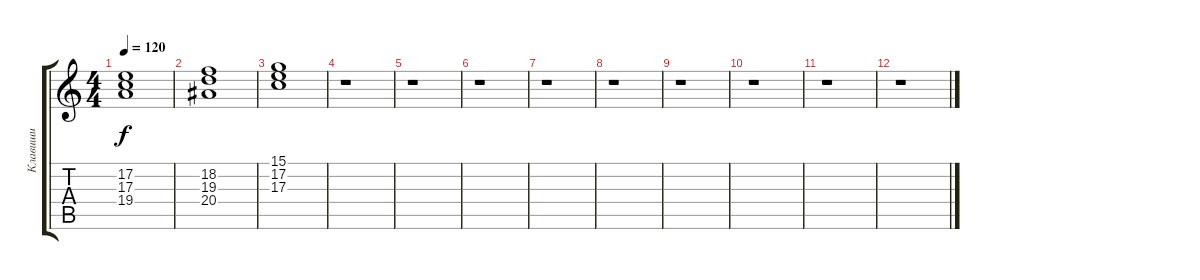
\track ("Клавиши" "Клавиши") {instrument choiraahs}
\staff {score tabs}
\tuning (E4 B3 G3 D3 A2 E2) {hide}
\ts (4 4)
\tempo 120
\clef g2
\ks c
(17.2 17.3 19.4).1{dy f} |
(18.2 19.3 20.4).1 |
(15.1 17.2 17.3).1 |
r.1 |
r.1 |
r.1 |
r.1 |
r.1 |
r.1 |
r.1 |
r.1 |
r.1
